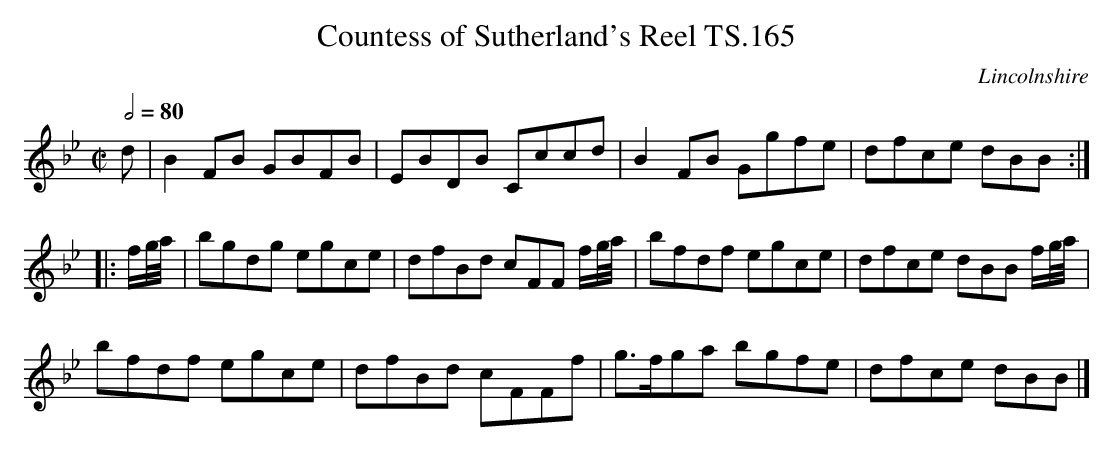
X:1
T:Countess of Sutherland's Reel TS.165
L:1/8
M:C|
O:Lincolnshire
Q:1/2=80
K:Bb
d|B2 FB GBFB|EBDB Cccd|B2FB Ggfe|dfce dBB:|!
|:f/g//a//|bgdg egce|dfBd cFF f/g//a//|bfdf egce|dfce dBB f/g//a//|!
bfdf egce|dfBd cFFf|g>fga bgfe|dfce dBB|]
